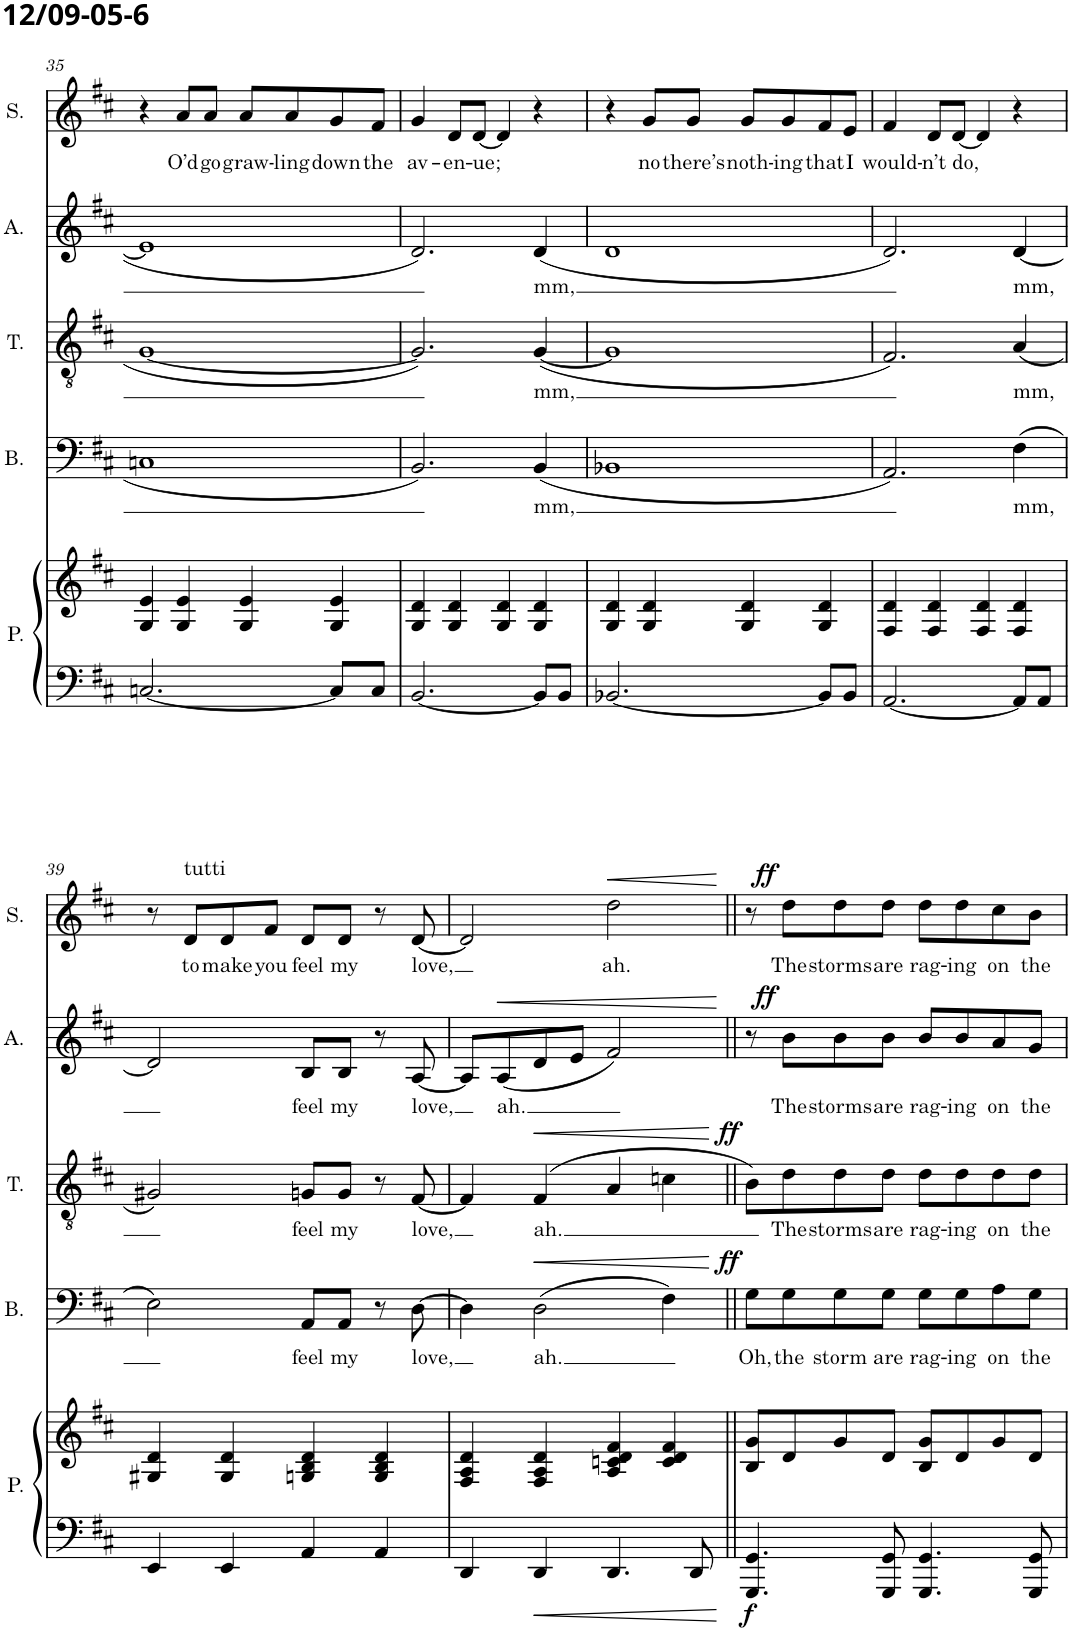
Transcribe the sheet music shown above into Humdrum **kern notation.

**kern	**kern	**dynam	**kern	**text	**dynam	**kern	**text	**dynam	**kern	**text	**dynam	**kern	**text	**dynam
*part5	*part5	*part5	*part4	*part4	*part4	*part3	*part3	*part3	*part2	*part2	*part2	*part1	*part1	*part1
*staff6	*staff5	*staff5/6	*staff4	*staff4	*staff4	*staff3	*staff3	*staff3	*staff2	*staff2	*staff2	*staff1	*staff1	*staff1
*I"Piano	*	*	*I"Bas	*	*	*I"Tenor	*	*	*I"Alt	*	*	*I"Sopraan	*	*
*I'P.	*	*	*I'B.	*	*	*I'T.	*	*	*I'A.	*	*	*I'S.	*	*
!!LO:PB:g=z
*clefF4	*clefG2	*	*clefF4	*	*	*clefGv2	*	*	*clefG2	*	*	*clefG2	*	*
*k[f#c#]	*k[f#c#]	*	*k[f#c#]	*	*	*k[f#c#]	*	*	*k[f#c#]	*	*	*k[f#c#]	*	*
*M4/4	*M4/4	*	*M4/4	*	*	*M4/4	*	*	*M4/4	*	*	*M4/4	*	*
=35	=35	=35	=35	=35	=35	=35	=35	=35	=35	=35	=35	=35	=35	=35
[2.Cn/	4G/ 4e/	.	1Cn	.	.	[1G	.	.	1e]	.	.	4r	.	.
!	!	!	!	!	!	!	!	!	!	!	!	!	!LO:LY:b	!
.	4G/ 4e/	.	.	.	.	.	.	.	.	.	.	8a/L	O’d	.
!	!	!	!	!	!	!	!	!	!	!	!	!	!LO:LY:b	!
.	.	.	.	.	.	.	.	.	.	.	.	8a/J	go	.
!	!	!	!	!	!	!	!	!	!	!	!	!	!LO:LY:b	!
.	4G/ 4e/	.	.	.	.	.	.	.	.	.	.	8a/L	graw-	.
!	!	!	!	!	!	!	!	!	!	!	!	!	!LO:LY:b	!
.	.	.	.	.	.	.	.	.	.	.	.	8a/	-ling	.
!	!	!	!	!	!	!	!	!	!	!	!	!	!LO:LY:b	!
8C/L]	4G/ 4e/	.	.	.	.	.	.	.	.	.	.	8g/	down	.
!	!	!	!	!	!	!	!	!	!	!	!	!	!LO:LY:b	!
8C/J	.	.	.	.	.	.	.	.	.	.	.	8f#/J	the	.
=36	=36	=36	=36	=36	=36	=36	=36	=36	=36	=36	=36	=36	=36	=36
!	!	!	!	!	!	!	!	!	!	!	!	!	!LO:LY:b	!
[2.BB/	4G/ 4d/	.	2.BB/	.	.	2.G/]	.	.	2.d/	.	.	4g/	av-	.
!	!	!	!	!	!	!	!	!	!	!	!	!	!LO:LY:b	!
.	4G/ 4d/	.	.	.	.	.	.	.	.	.	.	8d/L	-en-	.
!	!	!	!	!	!	!	!	!	!	!	!	!	!LO:LY:b	!
.	.	.	.	.	.	.	.	.	.	.	.	[8d/J	-ue;	.
.	4G/ 4d/	.	.	.	.	.	.	.	.	.	.	4d/]	.	.
!	!	!	!	!LO:LY:b	!	!	!LO:LY:b	!	!	!LO:LY:b	!	!	!	!
8BB/L]	4G/ 4d/	.	(4BB/	mm,	.	([4G/	mm,	.	(4d/	mm,	.	4r	.	.
8BB/J	.	.	.	.	.	.	.	.	.	.	.	.	.	.
=37	=37	=37	=37	=37	=37	=37	=37	=37	=37	=37	=37	=37	=37	=37
[2.BB-X/	4G/ 4d/	.	1BB-X	.	.	1G]	.	.	1d	.	.	4r	.	.
!	!	!	!	!	!	!	!	!	!	!	!	!	!LO:LY:b	!
.	4G/ 4d/	.	.	.	.	.	.	.	.	.	.	8g/L	no	.
!	!	!	!	!	!	!	!	!	!	!	!	!	!LO:LY:b	!
.	.	.	.	.	.	.	.	.	.	.	.	8g/J	there’s	.
!	!	!	!	!	!	!	!	!	!	!	!	!	!LO:LY:b	!
.	4G/ 4d/	.	.	.	.	.	.	.	.	.	.	8g/L	noth-	.
!	!	!	!	!	!	!	!	!	!	!	!	!	!LO:LY:b	!
.	.	.	.	.	.	.	.	.	.	.	.	8g/	-ing	.
!	!	!	!	!	!	!	!	!	!	!	!	!	!LO:LY:b	!
8BB-/L]	4G/ 4d/	.	.	.	.	.	.	.	.	.	.	8f#/	that	.
!	!	!	!	!	!	!	!	!	!	!	!	!	!LO:LY:b	!
8BB-/J	.	.	.	.	.	.	.	.	.	.	.	8e/J	I	.
=38	=38	=38	=38	=38	=38	=38	=38	=38	=38	=38	=38	=38	=38	=38
!	!	!	!	!	!	!	!	!	!	!	!	!	!LO:LY:b	!
[2.AA/	4F#/ 4d/	.	2.AA/)	.	.	2.F#/)	.	.	2.d/)	.	.	4f#/	would-	.
!	!	!	!	!	!	!	!	!	!	!	!	!	!LO:LY:b	!
.	4F#/ 4d/	.	.	.	.	.	.	.	.	.	.	8d/L	-n’t	.
!	!	!	!	!	!	!	!	!	!	!	!	!	!LO:LY:b	!
.	.	.	.	.	.	.	.	.	.	.	.	[8d/J	do,	.
.	4F#/ 4d/	.	.	.	.	.	.	.	.	.	.	4d/]	.	.
!	!	!	!	!LO:LY:b	!	!	!LO:LY:b	!	!	!LO:LY:b	!	!	!	!
8AA/L]	4F#/ 4d/	.	(4F#\	mm,	.	(4A/	mm,	.	[4d/	mm,	.	4r	.	.
8AA/J	.	.	.	.	.	.	.	.	.	.	.	.	.	.
!!LO:LB:g=z
=39	=39	=39	=39	=39	=39	=39	=39	=39	=39	=39	=39	=39	=39	=39
4EE/	4G#X/ 4d/	.	2E\)	.	.	2G#X/)	.	.	2d/]	.	.	8r	.	.
!	!	!	!	!	!	!	!	!	!	!	!	!LO:TX:a:t=tutti	!	!
!	!	!	!	!	!	!	!	!	!	!	!	!	!LO:LY:b	!
.	.	.	.	.	.	.	.	.	.	.	.	8d/L	to	.
!	!	!	!	!	!	!	!	!	!	!	!	!	!LO:LY:b	!
4EE/	4G#/ 4d/	.	.	.	.	.	.	.	.	.	.	8d/	make	.
!	!	!	!	!	!	!	!	!	!	!	!	!	!LO:LY:b	!
.	.	.	.	.	.	.	.	.	.	.	.	8f#/J	you	.
!	!	!	!	!LO:LY:b	!	!	!LO:LY:b	!	!	!LO:LY:b	!	!	!LO:LY:b	!
4AA/	4Gn/ 4B/ 4d/	.	8AA/L	feel	.	8Gn/L	feel	.	8B/L	feel	.	8d/L	feel	.
!	!	!	!	!LO:LY:b	!	!	!LO:LY:b	!	!	!LO:LY:b	!	!	!LO:LY:b	!
.	.	.	8AA/J	my	.	8G/J	my	.	8B/J	my	.	8d/J	my	.
4AA/	4G/ 4B/ 4d/	.	8r	.	.	8r	.	.	8r	.	.	8r	.	.
!	!	!	!	!LO:LY:b	!	!	!LO:LY:b	!	!	!LO:LY:b	!	!	!LO:LY:b	!
.	.	.	[8D\	love,	.	[8F#/	love,	.	[8A/	love,	.	[8d/	love,	.
=40	=40	=40	=40	=40	=40	=40	=40	=40	=40	=40	=40	=40	=40	=40
4DD/	4F#/ 4A/ 4d/	.	4D\]	.	.	4F#/]	.	.	8A/L]	.	.	2d/]	.	.
!	!	!	!	!	!	!	!	!	!	!LO:LY:b	!LO:HP:b	!	!	!
.	.	.	.	.	.	.	.	.	(8A/	ah.	<	.	.	.
!	!	!	!	!LO:LY:b	!LO:HP:b	!	!LO:LY:b	!LO:HP:b	!	!	!	!	!	!
4DD/	4F#/ 4A/ 4d/	.	(2D\	ah.	<	(>4F#/	ah.	<	8d/	.	.	.	.	.
.	.	.	.	.	.	.	.	.	8e/J	.	.	.	.	.
!	!	!	!	!	!	!	!	!	!	!	!	!	!LO:LY:b	!LO:HP:b
4.DD/	4A/ 4cn/ 4d/ 4f#/	.	.	.	.	4A/	.	.	2f#/)	.	.	2dd\	ah.	<
.	4c/ 4d/ 4f#/	.	4F#\)	.	.	4cn\	.	.	.	.	.	.	.	.
8DD/	.	.	.	.	.	.	.	.	.	.	.	.	.	.
.	.	.	.	.	[	.	.	[	.	.	[	.	.	[
=41||	=41||	=41||	=41||	=41||	=41||	=41||	=41||	=41||	=41||	=41||	=41||	=41||	=41||	=41||
!	!	!LO:DY:b=2	!	!LO:LY:b	!LO:DY:a	!	!	!LO:DY:a	!	!	!	!	!	!
4.GGG/ 4.GG/	8B/ 8g/L	f	8G\L	Oh,	ff	8B\L)	.	ff	8r	.	.	8r	.	.
!	!	!	!	!LO:LY:b	!	!	!LO:LY:b	!	!	!LO:LY:b	!LO:DY:a	!	!LO:LY:b	!LO:DY:a
.	8d/	.	8G\	the	.	8d\	The	.	8b\L	The	ff	8dd\L	The	ff
!	!	!	!	!LO:LY:b	!	!	!LO:LY:b	!	!	!LO:LY:b	!	!	!LO:LY:b	!
.	8g/	.	8G\	storm	.	8d\	storms	.	8b\	storms	.	8dd\	storms	.
!	!	!	!	!LO:LY:b	!	!	!LO:LY:b	!	!	!LO:LY:b	!	!	!LO:LY:b	!
8GGG/ 8GG/	8d/J	.	8G\J	are	.	8d\J	are	.	8b\J	are	.	8dd\J	are	.
!	!	!	!	!LO:LY:b	!	!	!LO:LY:b	!	!	!LO:LY:b	!	!	!LO:LY:b	!
4.GGG/ 4.GG/	8B/ 8g/L	.	8G\L	rag-	.	8d\L	rag-	.	8b/L	rag-	.	8dd\L	rag-	.
!	!	!	!	!LO:LY:b	!	!	!LO:LY:b	!	!	!LO:LY:b	!	!	!LO:LY:b	!
.	8d/	.	8G\	-ing	.	8d\	-ing	.	8b/	-ing	.	8dd\	-ing	.
!	!	!	!	!LO:LY:b	!	!	!LO:LY:b	!	!	!LO:LY:b	!	!	!LO:LY:b	!
.	8g/	.	8A\	on	.	8d\	on	.	8a/	on	.	8cc#\	on	.
!	!	!	!	!LO:LY:b	!	!	!LO:LY:b	!	!	!LO:LY:b	!	!	!LO:LY:b	!
8GGG/ 8GG/	8d/J	.	8G\J	the	.	8d\J	the	.	8g/J	the	.	8b\J	the	.
=	=	=	=	=	=	=	=	=	=	=	=	=	=	=
*-	*-	*-	*-	*-	*-	*-	*-	*-	*-	*-	*-	*-	*-	*-
